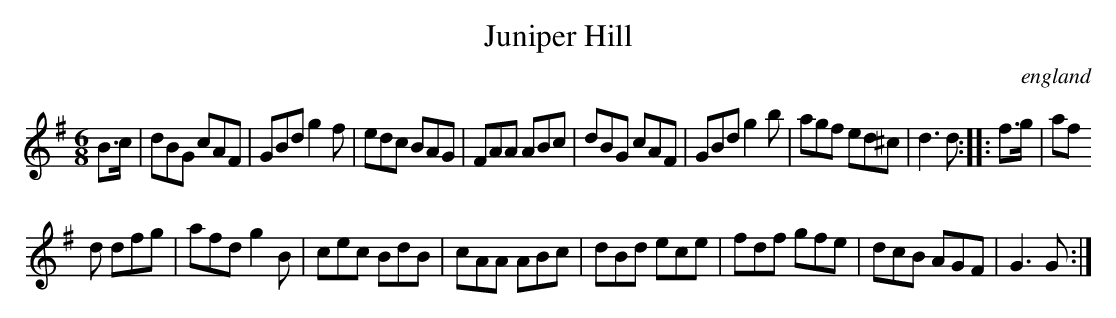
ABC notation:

X:1
T:Juniper Hill
O:england
M:6/8
L:1/8
K:G
B>c|dBG cAF|GBd g2f|edc BAG|FAA ABc|dBG cAF|GBdg2b|agf ed^c|d3d::f>g|af
d dfg|afdg2B|cec BdB|cAA ABc|dBd ece|fdf gfe|dcB AGF|G3 G:|
